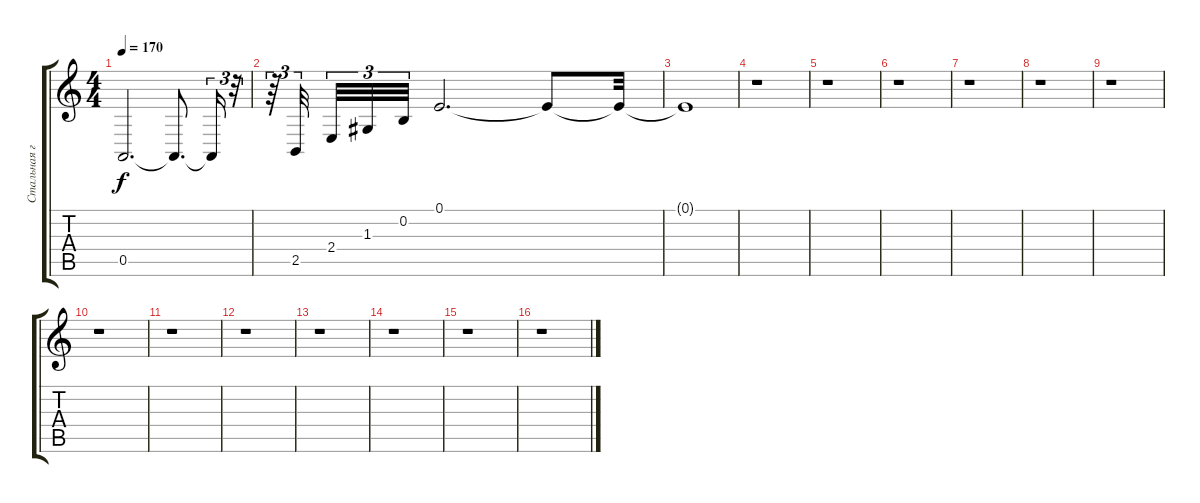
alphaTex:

\track ("Стальная гитара" "Стальная г") {instrument koto}
\staff {score tabs}
\tuning (E4 B3 G3 D3 A2 E2) {hide}
\ts (4 4)
\tempo 170
\clef g2
\ks c
0.5{t}.2{d dy f} 0.5{t}.8{d} 0.5{t}.16{tu (3 2)} r.32{tu (3 2)} |
r.64{tu (3 2)} 2.5.32{tu (3 2) beam splitsecondary} 2.4.32{tu (3 2)} 1.3.32{tu (3 2)} 0.2.32{tu (3 2)} 0.1.2{d} 0.1{t}.8 0.1{t}.32 |
0.1{t}.1 |
r.1 |
r.1 |
r.1 |
r.1 |
r.1 |
r.1 |
r.1 |
r.1 |
r.1 |
r.1 |
r.1 |
r.1 |
r.1
